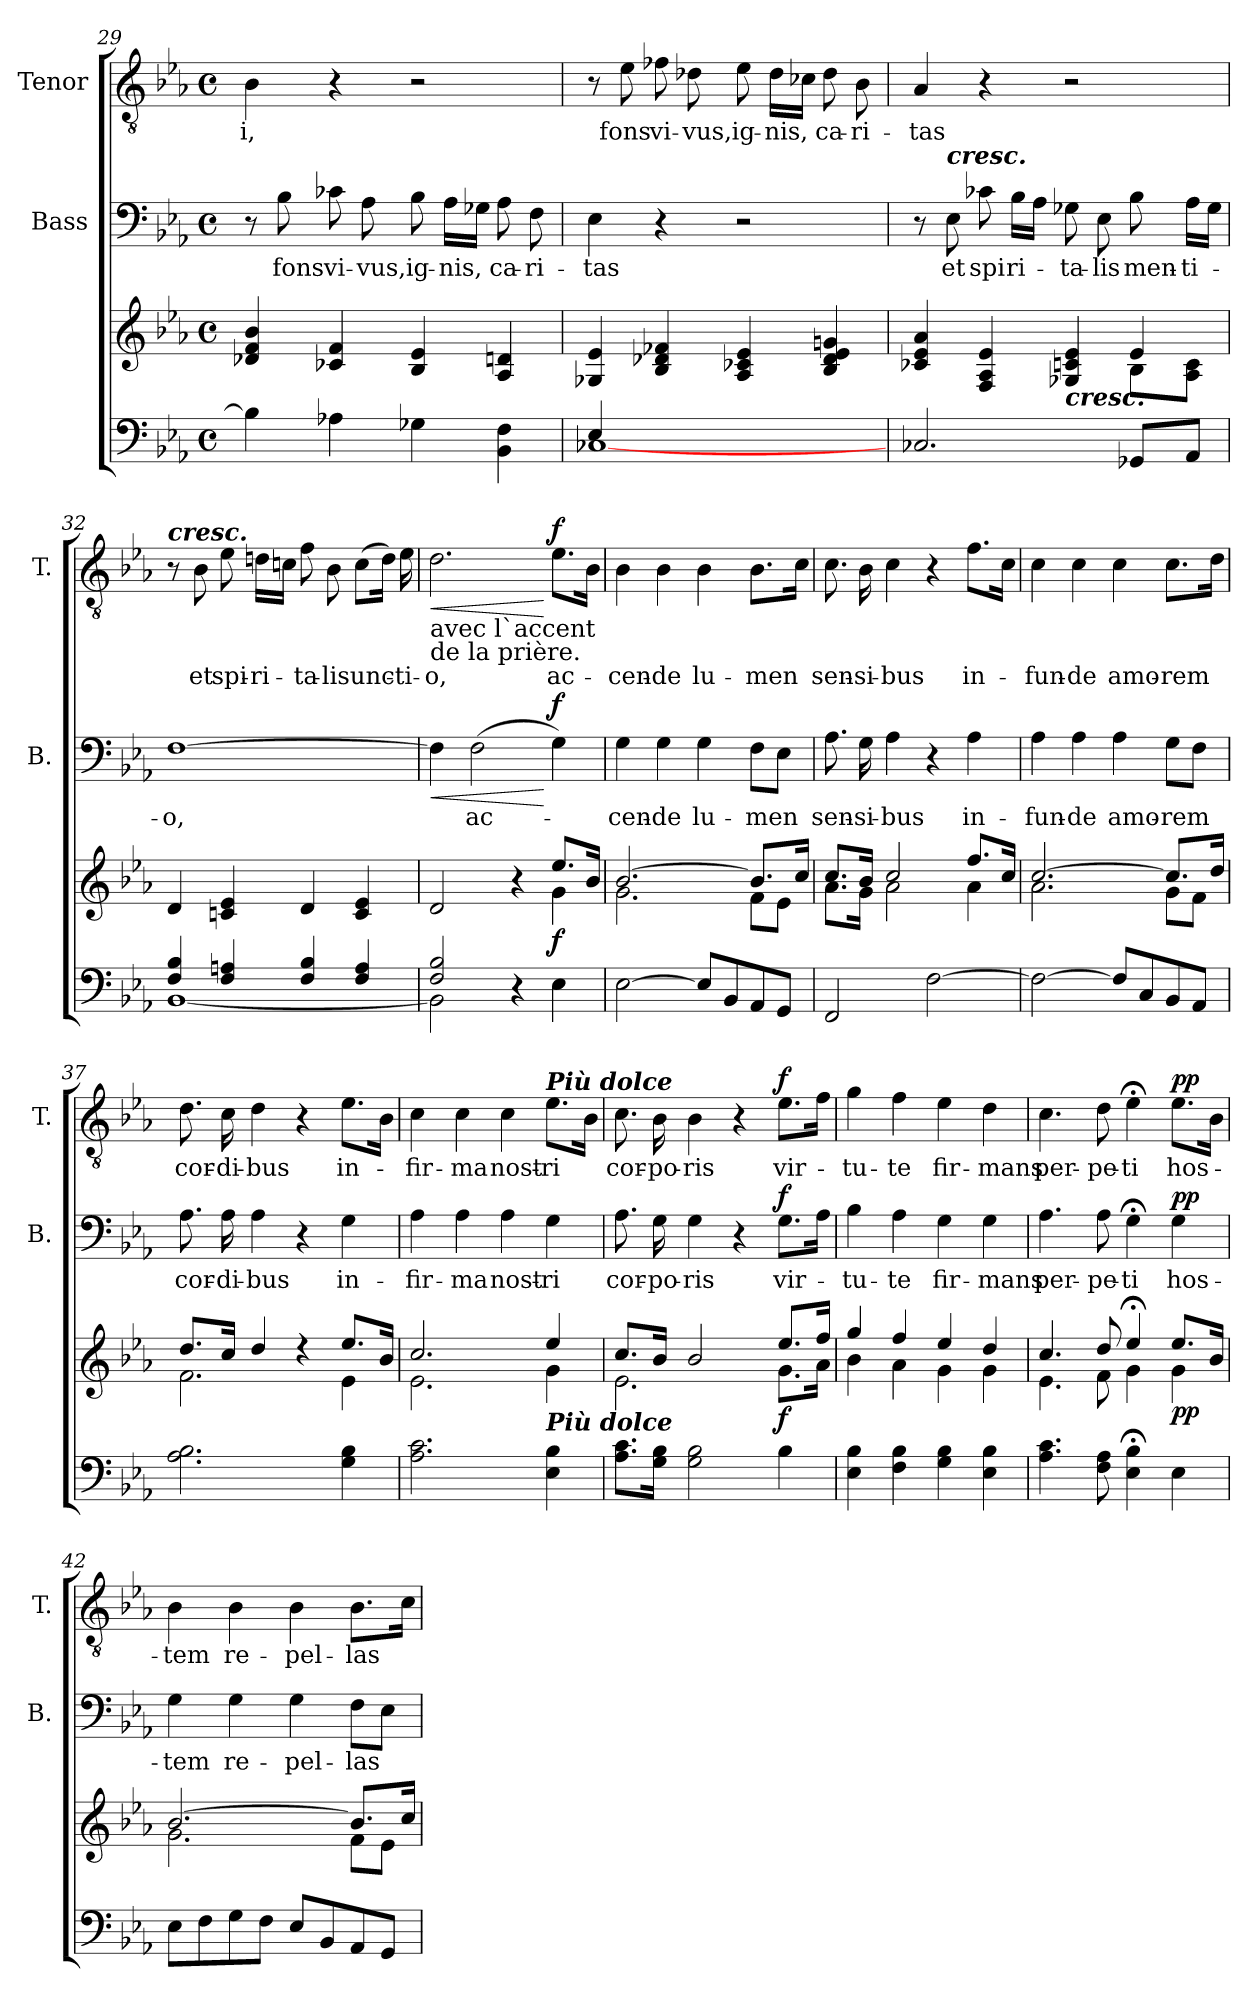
**kern	**kern	**dynam	**kern	**text	**dynam	**kern	**text	**dynam
*part3	*part3	*part3	*part2	*part2	*part2	*part1	*part1	*part1
*staff4	*staff3	*staff3/4	*staff2	*staff2	*staff2	*staff1	*staff1	*staff1
*	*	*	*I"Bass	*	*	*I"Tenor	*	*
*	*	*	*I'B.	*	*	*I'T.	*	*
*clefF4	*clefG2	*	*clefF4	*	*	*clefGv2	*	*
*k[b-e-a-]	*k[b-e-a-]	*	*k[b-e-a-]	*	*	*k[b-e-a-]	*	*
*E-:	*E-:	*	*E-:	*	*	*E-:	*	*
*M4/4	*M4/4	*	*M4/4	*	*	*M4/4	*	*
*met(c)	*met(c)	*	*met(c)	*	*	*met(c)	*	*
=29	=29	=29	=29	=29	=29	=29	=29	=29
!	!	!	!	!	!	!	!LO:LY:b	!
4B-\]	4d-X/ 4f/ 4b-/	.	8r	.	.	4B-\	-i,	.
!	!	!	!	!LO:LY:b	!	!	!	!
.	.	.	8B-\	fons	.	.	.	.
!	!	!	!	!LO:LY:b	!	!	!	!
4A-X\	4c-X/ 4f/	.	8c-X\	vi-	.	4r	.	.
!	!	!	!	!LO:LY:b	!	!	!	!
.	.	.	8A-\	-vus,	.	.	.	.
!	!	!	!	!LO:LY:b	!	!	!	!
4G-X\	4B-/ 4e-/	.	8B-\	ig-	.	2r	.	.
!	!	!	!	!LO:LY:b	!	!	!	!
.	.	.	16A-\LL	-nis,	.	.	.	.
.	.	.	16G-X\JJ	.	.	.	.	.
!	!	!	!	!LO:LY:b	!	!	!	!
4BB-\ 4F\	4A-/ 4dn/	.	8A-\	ca-	.	.	.	.
!	!	!	!	!LO:LY:b	!	!	!	!
.	.	.	8F\	-ri-	.	.	.	.
=30	=30	=30	=30	=30	=30	=30	=30	=30
*^	*	*	*	*	*	*	*	*
!	!	!	!	!	!LO:LY:b	!	!	!	!
4E-/	[<1C-X	4G-X/ 4e-/	.	4E-\	-tas	.	8r	.	.
!	!	!	!	!	!	!	!	!LO:LY:b	!
.	.	.	.	.	.	.	8e-\	fons	.
!	!	!	!	!	!	!	!	!LO:LY:b	!
2.ryy	.	4B-/ 4d-X/ 4f-X/	.	4r	.	.	8f-X\	vi-	.
!	!	!	!	!	!	!	!	!LO:LY:b	!
.	.	.	.	.	.	.	8d-X\	-vus,	.
!	!	!	!	!	!	!	!	!LO:LY:b	!
.	.	4A-/ 4c-X/ 4e-/	.	2r	.	.	8e-\	ig-	.
!	!	!	!	!	!	!	!	!LO:LY:b	!
.	.	.	.	.	.	.	16d-\LL	-nis,	.
.	.	.	.	.	.	.	16c-X\JJ	.	.
!	!	!	!	!	!	!	!	!LO:LY:b	!
.	.	4B-/ 4d-/ 4e-/ 4gn/	.	.	.	.	8d-\	ca-	.
!	!	!	!	!	!	!	!	!LO:LY:b	!
.	.	.	.	.	.	.	8B-\	-ri-	.
*v	*v	*	*	*	*	*	*	*	*
!!LO:LB:g=z
=31	=31	=31	=31	=31	=31	=31	=31	=31
*	*^	*	*	*	*	*	*	*
!	!	!	!	!	!	!	!	!LO:LY:b	!
2.C-X/	4c-X/ 4e-/ 4a-/	2.ryy	.	8r	.	.	4A-/	-tas	.
!	!	!	!	!LO:TX:a:Bi:t=cresc.	!	!	!	!	!
!	!	!	!	!	!LO:LY:b	!	!	!	!
.	.	.	.	8E-\	et	.	.	.	.
!	!	!	!	!	!LO:LY:b	!	!	!	!
.	4F/ 4A-/ 4e-/	.	.	8c-X\	spi	.	4r	.	.
!	!	!	!	!	!LO:LY:b	!	!	!	!
.	.	.	.	16B-\LL	ri-	.	.	.	.
.	.	.	.	16A-\JJ	.	.	.	.	.
!	!LO:TX:b:Bi:t=cresc.	!	!	!	!	!	!	!	!
!	!	!	!	!	!LO:LY:b	!	!	!	!
.	4G-X/ 4cn/ 4e-/	.	.	8G-X\	-ta-	.	2r	.	.
!	!	!	!	!	!LO:LY:b	!	!	!	!
.	.	.	.	8E-\	-lis	.	.	.	.
!	!	!	!	!	!LO:LY:b	!	!	!	!
8GG-X/L	4e-/	8B-\L	.	8B-\	men-	.	.	.	.
!	!	!	!	!	!LO:LY:b	!	!	!	!
8AA-/J	.	8A-\ 8c\J	.	16A-\LL	-ti-	.	.	.	.
.	.	.	.	16G-\JJ	.	.	.	.	.
*	*v	*v	*	*	*	*	*	*	*
=32	=32	=32	=32	=32	=32	=32	=32	=32
*^	*	*	*	*	*	*	*	*
!	!	!	!	!	!	!	!LO:TX:a:Bi:t=cresc.	!	!
!	!	!	!	!	!LO:LY:b	!	!	!	!
4F/ 4B-/	[<1BB-	4d/	.	[1F	-o,	.	8r	.	.
!	!	!	!	!	!	!	!	!LO:LY:b	!
.	.	.	.	.	.	.	8B-\	et	.
!	!	!	!	!	!	!	!	!LO:LY:b	!
4F/ 4An/	.	4cn/ 4e-/	.	.	.	.	8e-\	spi-	.
!	!	!	!	!	!	!	!	!LO:LY:b	!
.	.	.	.	.	.	.	16dn\LL	-ri-	.
.	.	.	.	.	.	.	16cn\JJ	.	.
!	!	!	!	!	!	!	!	!LO:LY:b	!
4F/ 4B-/	.	4d/	.	.	.	.	8f\	-ta-	.
!	!	!	!	!	!	!	!	!LO:LY:b	!
.	.	.	.	.	.	.	8B-\	-lis	.
!	!	!	!	!	!	!	!	!LO:LY:b	!
4F/ 4A/	.	4c/ 4e-/	.	.	.	.	(>8c\L	unc-	.
.	.	.	.	.	.	.	16d\Jk)	.	.
!	!	!	!	!	!	!	!	!LO:LY:b	!
.	.	.	.	.	.	.	16e-\	-ti-	.
=33	=33	=33	=33	=33	=33	=33	=33	=33	=33
*	*	*^	*	*	*	*	*	*	*
!	!	!	!	!	!	!	!	!LO:TX:b:t=avec l`accent\nde la prière.	!	!
!	!	!	!	!	!	!	!LO:HP:b	!	!LO:LY:b	!LO:HP:b
2F/ 2B-/	2BB-\]	2d/	2.ryy	.	4F\]	.	<	2.d\	-o,	<
!	!	!	!	!	!	!LO:LY:b	!	!	!	!
.	.	.	.	.	(>2F\	ac-	.	.	.	.
4r	2ryy	4r	.	.	.	.	.	.	.	.
!	!	!	!	!LO:DY:b	!	!	!LO:DY:n=1:a	!	!LO:LY:b	!LO:DY:n=1:a
4E-\	.	8.ee-/L	4g\	f	4G\)	.	[ f	8.e-\L	ac-	[ f
.	.	16b-/Jk	.	.	.	.	.	16B-\Jk	.	.
*v	*v	*	*	*	*	*	*	*	*	*
=34	=34	=34	=34	=34	=34	=34	=34	=34	=34
!	!	!	!	!	!LO:LY:b	!	!	!LO:LY:b	!
[2E-\	[>2.b-/	2.g\	.	4G\	-cen-	.	4B-\	-cen-	.
!	!	!	!	!	!LO:LY:b	!	!	!LO:LY:b	!
.	.	.	.	4G\	-de	.	4B-\	-de	.
!	!	!	!	!	!LO:LY:b	!	!	!LO:LY:b	!
8E-/L]	.	.	.	4G\	lu-	.	4B-\	lu-	.
8BB-/	.	.	.	.	.	.	.	.	.
!	!	!	!	!	!LO:LY:b	!	!	!LO:LY:b	!
8AA-/	8.b-/L]	8f\L	.	8F\L	-men	.	8.B-\L	-men	.
8GG/J	.	8e-\J	.	8E-\J	.	.	.	.	.
.	16cc/Jk	.	.	.	.	.	16c\Jk	.	.
!!LO:LB:g=z
=35	=35	=35	=35	=35	=35	=35	=35	=35	=35
!	!	!	!	!	!LO:LY:b	!	!	!LO:LY:b	!
2FF/	8.cc/L	8.a-\L	.	8.A-\	sen-	.	8.c\	sen-	.
!	!	!	!	!	!LO:LY:b	!	!	!LO:LY:b	!
.	16b-/Jk	16g\Jk	.	16G\	-si-	.	16B-\	-si-	.
!	!	!	!	!	!LO:LY:b	!	!	!LO:LY:b	!
.	2cc/	2a-\	.	4A-\	-bus	.	4c\	-bus	.
[2F\	.	.	.	4r	.	.	4r	.	.
!	!	!	!	!	!LO:LY:b	!	!	!LO:LY:b	!
.	8.ff/L	4a-\	.	4A-\	in-	.	8.f\L	in-	.
.	16cc/Jk	.	.	.	.	.	16c\Jk	.	.
=36	=36	=36	=36	=36	=36	=36	=36	=36	=36
!	!	!	!	!	!LO:LY:b	!	!	!LO:LY:b	!
2F\_	[>2.cc/	2.a-\	.	4A-\	-fun-	.	4c\	-fun-	.
!	!	!	!	!	!LO:LY:b	!	!	!LO:LY:b	!
.	.	.	.	4A-\	-de	.	4c\	-de	.
!	!	!	!	!	!LO:LY:b	!	!	!LO:LY:b	!
8F/L]	.	.	.	4A-\	amo-	.	4c\	amo-	.
8C/	.	.	.	.	.	.	.	.	.
!	!	!	!	!	!LO:LY:b	!	!	!LO:LY:b	!
8BB-/	8.cc/L]	8g\L	.	8G\L	-rem	.	8.c\L	-rem	.
8AA-/J	.	8f\J	.	8F\J	.	.	.	.	.
.	16dd/Jk	.	.	.	.	.	16d\Jk	.	.
=37	=37	=37	=37	=37	=37	=37	=37	=37	=37
!	!	!	!	!	!LO:LY:b	!	!	!LO:LY:b	!
2.A-\ 2.B-\	8.dd/L	2.f\	.	8.A-\	cor-	.	8.d\	cor-	.
!	!	!	!	!	!LO:LY:b	!	!	!LO:LY:b	!
.	16cc/Jk	.	.	16A-\	-di-	.	16c\	-di-	.
!	!	!	!	!	!LO:LY:b	!	!	!LO:LY:b	!
.	4dd/	.	.	4A-\	-bus	.	4d\	-bus	.
.	4rdd	.	.	4r	.	.	4r	.	.
!	!	!	!	!	!LO:LY:b	!	!	!LO:LY:b	!
4G\ 4B-\	8.ee-/L	4e-\	.	4G\	in-	.	8.e-\L	in-	.
.	16b-/Jk	.	.	.	.	.	16B-\Jk	.	.
=38	=38	=38	=38	=38	=38	=38	=38	=38	=38
!	!	!	!	!	!LO:LY:b	!	!	!LO:LY:b	!
2.A-\ 2.c\	2.cc/	2.e-\	.	4A-\	-fir-	.	4c\	-fir-	.
!	!	!	!	!	!LO:LY:b	!	!	!LO:LY:b	!
.	.	.	.	4A-\	-ma	.	4c\	-ma	.
!	!	!	!	!	!LO:LY:b	!	!	!LO:LY:b	!
.	.	.	.	4A-\	nost-	.	4c\	nost-	.
!	!	!	!	!	!	!	!LO:TX:a:Bi:t=Più dolce	!	!
!	!LO:TX:b:Bi:t=Più dolce	!	!	!	!	!	!	!	!
!	!	!	!	!	!LO:LY:b	!	!	!LO:LY:b	!
4E-\ 4B-\	4ee-/	4g\	.	4G\	-ri	.	8.e-\L	-ri	.
.	.	.	.	.	.	.	16B-\Jk	.	.
=39	=39	=39	=39	=39	=39	=39	=39	=39	=39
!	!	!	!	!	!LO:LY:b	!	!	!LO:LY:b	!
8.A-\ 8.c\L	8.cc/L	2.e-\	.	8.A-\	cor-	.	8.c\	cor-	.
!	!	!	!	!	!LO:LY:b	!	!	!LO:LY:b	!
16G\ 16B-\Jk	16b-/Jk	.	.	16G\	-po-	.	16B-\	-po-	.
!	!	!	!	!	!LO:LY:b	!	!	!LO:LY:b	!
2G\ 2B-\	2b-/	.	.	4G\	-ris	.	4B-\	-ris	.
.	.	.	.	4r	.	.	4r	.	.
!	!	!	!LO:DY:b	!	!LO:LY:b	!LO:DY:a	!	!LO:LY:b	!LO:DY:a
4B-\	8.ee-/L	8.g\L	f	8.G\L	vir-	f	8.e-\L	vir-	f
.	16ff/Jk	16a-\Jk	.	16A-\Jk	.	.	16f\Jk	.	.
!!LO:PB:g=z
=40	=40	=40	=40	=40	=40	=40	=40	=40	=40
!	!	!	!	!	!LO:LY:b	!	!	!LO:LY:b	!
4E-\ 4B-\	4gg/	4b-\	.	4B-\	-tu-	.	4g\	-tu-	.
!	!	!	!	!	!LO:LY:b	!	!	!LO:LY:b	!
4F\ 4B-\	4ff/	4a-\	.	4A-\	-te	.	4f\	-te	.
!	!	!	!	!	!LO:LY:b	!	!	!LO:LY:b	!
4G\ 4B-\	4ee-/	4g\	.	4G\	fir-	.	4e-\	fir-	.
!	!	!	!	!	!LO:LY:b	!	!	!LO:LY:b	!
4E-\ 4B-\	4dd/	4g\	.	4G\	-mans	.	4d\	-mans	.
=41	=41	=41	=41	=41	=41	=41	=41	=41	=41
!	!	!	!	!	!LO:LY:b	!	!	!LO:LY:b	!
4.A-\ 4.c\	4.cc/	4.e-\	.	4.A-\	per-	.	4.c\	per-	.
!	!	!	!	!	!LO:LY:b	!	!	!LO:LY:b	!
8F\ 8A-\	8dd/	8f\	.	8A-\	-pe-	.	8d\	-pe-	.
!	!	!	!	!	!LO:LY:b	!	!	!LO:LY:b	!
4E-\;< 4B-\;<	4ee-;</	4g\	.	4G;<\	-ti	.	4e-;<\	-ti	.
!	!	!	!LO:DY:b	!	!LO:LY:b	!LO:DY:a	!	!LO:LY:b	!LO:DY:a
4E-\	8.ee-/L	4g\	pp	4G\	hos-	pp	8.e-\L	hos-	pp
.	16b-/Jk	.	.	.	.	.	16B-\Jk	.	.
=42	=42	=42	=42	=42	=42	=42	=42	=42	=42
!	!	!	!	!	!LO:LY:b	!	!	!LO:LY:b	!
8E-\L	[>2.b-/	2.g\	.	4G\	-tem	.	4B-\	-tem	.
8F\	.	.	.	.	.	.	.	.	.
!	!	!	!	!	!LO:LY:b	!	!	!LO:LY:b	!
8G\	.	.	.	4G\	re-	.	4B-\	re-	.
8F\J	.	.	.	.	.	.	.	.	.
!	!	!	!	!	!LO:LY:b	!	!	!LO:LY:b	!
8E-/L	.	.	.	4G\	-pel-	.	4B-\	-pel-	.
8BB-/	.	.	.	.	.	.	.	.	.
!	!	!	!	!	!LO:LY:b	!	!	!LO:LY:b	!
8AA-/	8.b-/L]	8f\L	.	8F\L	-las	.	8.B-\L	-las	.
8GG/J	.	8e-\J	.	8E-\J	.	.	.	.	.
.	16cc/Jk	.	.	.	.	.	16c\Jk	.	.
*	*v	*v	*	*	*	*	*	*	*
=	=	=	=	=	=	=	=	=
*-	*-	*-	*-	*-	*-	*-	*-	*-
